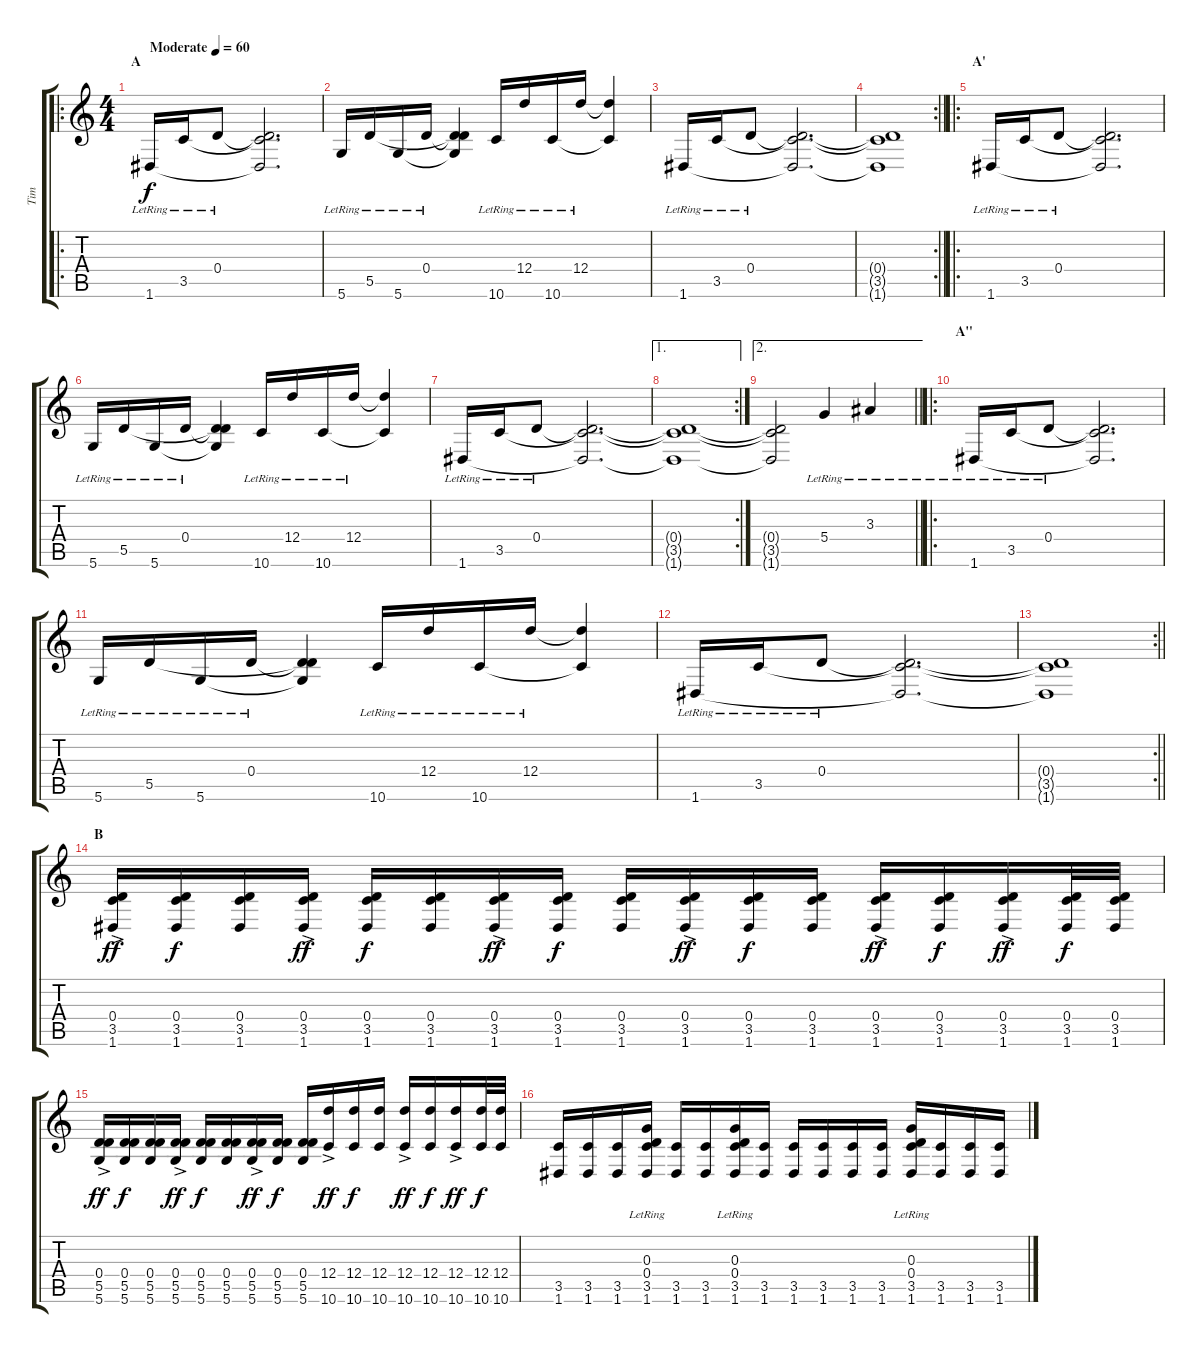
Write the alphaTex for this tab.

\track ("Tim" "Tim") {instrument overdrivenguitar}
\staff {score tabs}
\tuning (E4 B3 G3 D3 A2 D2) {hide}
\ro
\ts (4 4)
\section ("" "A")
\tempo (60 "Moderate")
\clef g2
\ks c
1.6{lr}.16{dy f instrument overdrivenguitar} 3.5{lr}.16 0.4{lr}.8 (0.4{t} 3.5{t} 1.6{t}).2{d} |
5.6{lr}.16 5.5{lr}.16 5.6{lr}.16 0.4{lr}.16 (0.4{t} 5.5{t} 5.6{t}).4 10.6{lr}.16 12.4{lr}.16 10.6{lr}.16 12.4{lr}.16 (12.4{t} 10.6{t}).4 |
1.6{lr}.16 3.5{lr}.16 0.4{lr}.8 (0.4{t} 3.5{t} 1.6{t}).2{d} |
\rc 2
\barLineRight lightlight
(0.4{t} 3.5{t} 1.6{t}).1 |
\ro
\section ("" "A'")
1.6{lr}.16 3.5{lr}.16 0.4{lr}.8 (0.4{t} 3.5{t} 1.6{t}).2{d} |
5.6{lr}.16 5.5{lr}.16 5.6{lr}.16 0.4{lr}.16 (0.4{t} 5.5{t} 5.6{t}).4 10.6{lr}.16 12.4{lr}.16 10.6{lr}.16 12.4{lr}.16 (12.4{t} 10.6{t}).4 |
1.6{lr}.16 3.5{lr}.16 0.4{lr}.8 (0.4{t} 3.5{t} 1.6{t}).2{d} |
\ae 1
\rc 2
(0.4{t} 3.5{t} 1.6{t}).1 |
\ae 2
\barLineRight lightlight
(0.4{t} 3.5{t} 1.6{t}).2 5.4{lr}.4 3.3{lr}.4 |
\ro
\section ("" "A''")
1.6{lr}.16 3.5{lr}.16 0.4{lr}.8 (0.4{t} 3.5{t} 1.6{t}).2{d} |
5.6{lr}.16 5.5{lr}.16 5.6{lr}.16 0.4{lr}.16 (0.4{t} 5.5{t} 5.6{t}).4 10.6{lr}.16 12.4{lr}.16 10.6{lr}.16 12.4{lr}.16 (12.4{t} 10.6{t}).4 |
1.6{lr}.16 3.5{lr}.16 0.4{lr}.8 (0.4{t} 3.5{t} 1.6{t}).2{d} |
\rc 2
\barLineRight lightlight
(0.4{t} 3.5{t} 1.6{t}).1 |
\section ("" "B")
(0.4{ac} 3.5 1.6{ac}).16{dy ff volume 6 instrument electricguitarjazz} (0.4 3.5 1.6).16{dy f} (0.4 3.5 1.6).16 (0.4{ac} 3.5 1.6{ac}).16{dy ff} (0.4 3.5 1.6).16{dy f} (0.4 3.5 1.6).16 (0.4{ac} 3.5 1.6{ac}).16{dy ff} (0.4 3.5 1.6).16{dy f} (0.4 3.5 1.6).16 (0.4{ac} 3.5 1.6{ac}).16{dy ff} (0.4 3.5 1.6).16{dy f} (0.4 3.5 1.6).16 (0.4{ac} 3.5 1.6{ac}).16{dy ff} (0.4 3.5 1.6).16{dy f} (0.4{ac} 3.5 1.6{ac}).16{dy ff} (0.4 3.5 1.6).32{dy f} (0.4 3.5 1.6).32 |
(0.4{ac} 5.5{ac} 5.6{ac}).16{dy ff} (0.4 5.5 5.6).16{dy f} (0.4 5.5 5.6).16 (0.4{ac} 5.5{ac} 5.6{ac}).16{dy ff} (0.4 5.5 5.6).16{dy f} (0.4 5.5 5.6).16 (0.4{ac} 5.5{ac} 5.6{ac}).16{dy ff} (0.4 5.5 5.6).16{dy f} (0.4 5.5 5.6).16 (12.4{ac} 10.6{ac}).16{dy ff} (12.4 10.6).16{dy f} (12.4 10.6).16 (12.4{ac} 10.6{ac}).16{dy ff} (12.4 10.6).16{dy f} (12.4{ac} 10.6{ac}).16{dy ff} (12.4 10.6).32{dy f} (12.4 10.6).32 |
(3.5 1.6).16 (3.5 1.6).16 (3.5 1.6).16 (0.3{lr} 0.4{lr} 3.5 1.6).16 (3.5 1.6).16 (3.5 1.6).16 (0.3{lr} 0.4{lr} 3.5 1.6).16 (3.5 1.6).16 (3.5 1.6).16 (3.5 1.6).16 (3.5 1.6).16 (3.5 1.6).16 (0.3{lr} 0.4{lr} 3.5 1.6).16 (3.5 1.6).16 (3.5 1.6).16 (3.5 1.6).16
